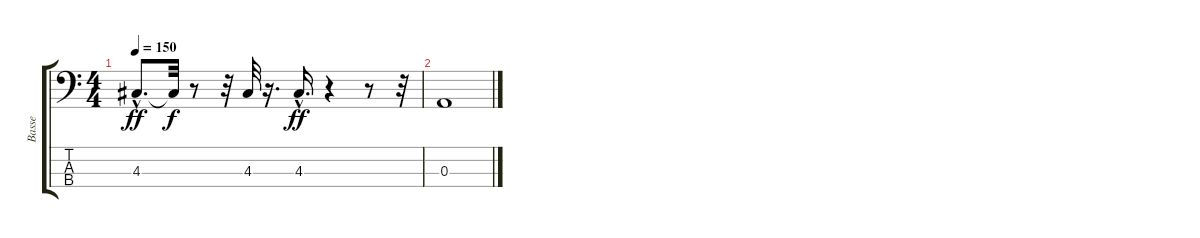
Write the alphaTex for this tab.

\track ("Basse" "Basse") {instrument electricbassfinger}
\staff {score tabs}
\tuning (G2 D2 A1 E1) {hide}
\ts (4 4)
\tempo 150
\clef f4
\ks c
4.3{hac}.8{d dy ff} 4.3{t}.32{dy f} r.8 r.32 4.3.32 r.16{d} 4.3{hac}.16{d dy ff} r.4 r.8 r.32 |
0.3.1
